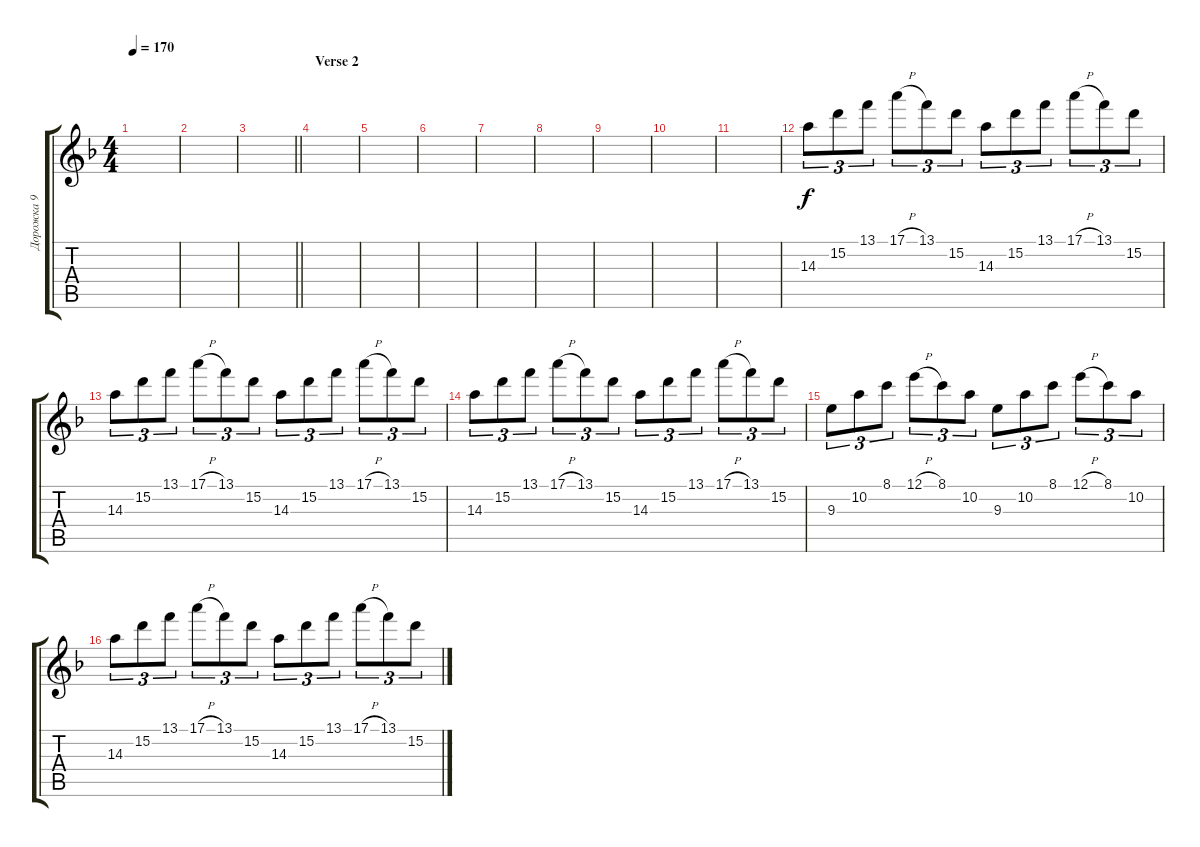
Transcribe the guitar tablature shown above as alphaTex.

\track ("Дорожка 9" "Дорожка 9") {instrument distortionguitar}
\staff {score tabs}
\tuning (E4 B3 G3 D3 A2 E2) {hide}
\ts (4 4)
\tempo 170
\clef g2
\ks f
|
|
\barLineRight lightlight
|
\section ("" "Verse 2")
|
|
|
|
|
|
|
|
14.3.8{tu (3 2)} 15.2.8{tu (3 2)} 13.1.8{tu (3 2)} 17.1{h}.8{tu (3 2)} 13.1.8{tu (3 2)} 15.2.8{tu (3 2)} 14.3.8{tu (3 2)} 15.2.8{tu (3 2)} 13.1.8{tu (3 2)} 17.1{h}.8{tu (3 2)} 13.1.8{tu (3 2)} 15.2.8{tu (3 2)} |
14.3.8{tu (3 2)} 15.2.8{tu (3 2)} 13.1.8{tu (3 2)} 17.1{h}.8{tu (3 2)} 13.1.8{tu (3 2)} 15.2.8{tu (3 2)} 14.3.8{tu (3 2)} 15.2.8{tu (3 2)} 13.1.8{tu (3 2)} 17.1{h}.8{tu (3 2)} 13.1.8{tu (3 2)} 15.2.8{tu (3 2)} |
14.3.8{tu (3 2)} 15.2.8{tu (3 2)} 13.1.8{tu (3 2)} 17.1{h}.8{tu (3 2)} 13.1.8{tu (3 2)} 15.2.8{tu (3 2)} 14.3.8{tu (3 2)} 15.2.8{tu (3 2)} 13.1.8{tu (3 2)} 17.1{h}.8{tu (3 2)} 13.1.8{tu (3 2)} 15.2.8{tu (3 2)} |
9.3.8{tu (3 2)} 10.2.8{tu (3 2)} 8.1.8{tu (3 2)} 12.1{h}.8{tu (3 2)} 8.1.8{tu (3 2)} 10.2.8{tu (3 2)} 9.3.8{tu (3 2)} 10.2.8{tu (3 2)} 8.1.8{tu (3 2)} 12.1{h}.8{tu (3 2)} 8.1.8{tu (3 2)} 10.2.8{tu (3 2)} |
14.3.8{tu (3 2)} 15.2.8{tu (3 2)} 13.1.8{tu (3 2)} 17.1{h}.8{tu (3 2)} 13.1.8{tu (3 2)} 15.2.8{tu (3 2)} 14.3.8{tu (3 2)} 15.2.8{tu (3 2)} 13.1.8{tu (3 2)} 17.1{h}.8{tu (3 2)} 13.1.8{tu (3 2)} 15.2.8{tu (3 2)}
